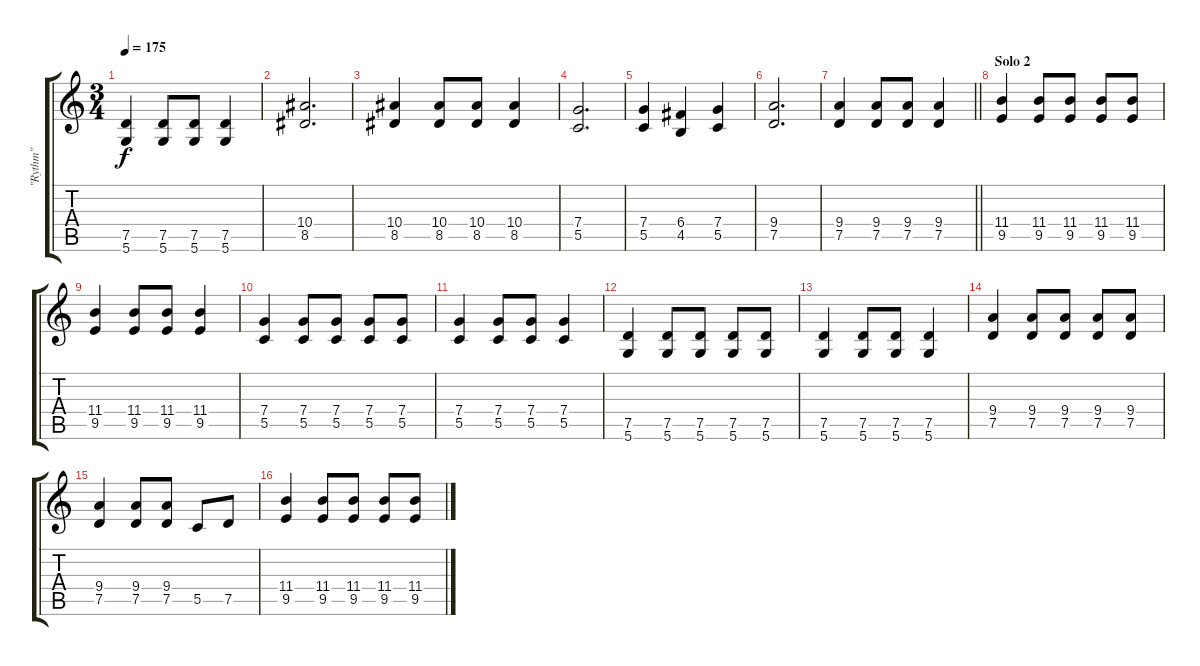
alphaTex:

\track ("\"Rythm\"" "\"Rythm\"") {instrument distortionguitar}
\staff {score tabs}
\tuning (D4 A3 F3 C3 G2 D2) {hide}
\ts (3 4)
\tempo 175
\clef g2
\ks c
(7.5 5.6).4{dy f} (7.5 5.6).8 (7.5 5.6).8 (7.5 5.6).4 |
(10.4 8.5).2{d} |
(10.4 8.5).4 (10.4 8.5).8 (10.4 8.5).8 (10.4 8.5).4 |
(7.4 5.5).2{d} |
(7.4 5.5).4 (6.4 4.5).4 (7.4 5.5).4 |
(9.4 7.5).2{d} |
\barLineRight lightlight
(9.4 7.5).4 (9.4 7.5).8 (9.4 7.5).8 (9.4 7.5).4 |
\section ("" "Solo 2")
(11.4 9.5).4 (11.4 9.5).8 (11.4 9.5).8 (11.4 9.5).8 (11.4 9.5).8 |
(11.4 9.5).4 (11.4 9.5).8 (11.4 9.5).8 (11.4 9.5).4 |
(7.4 5.5).4 (7.4 5.5).8 (7.4 5.5).8 (7.4 5.5).8 (7.4 5.5).8 |
(7.4 5.5).4 (7.4 5.5).8 (7.4 5.5).8 (7.4 5.5).4 |
(7.5 5.6).4 (7.5 5.6).8 (7.5 5.6).8 (7.5 5.6).8 (7.5 5.6).8 |
(7.5 5.6).4 (7.5 5.6).8 (7.5 5.6).8 (7.5 5.6).4 |
(9.4 7.5).4 (9.4 7.5).8 (9.4 7.5).8 (9.4 7.5).8 (9.4 7.5).8 |
(9.4 7.5).4 (9.4 7.5).8 (9.4 7.5).8 5.5.8 7.5.8 |
(11.4 9.5).4 (11.4 9.5).8 (11.4 9.5).8 (11.4 9.5).8 (11.4 9.5).8
